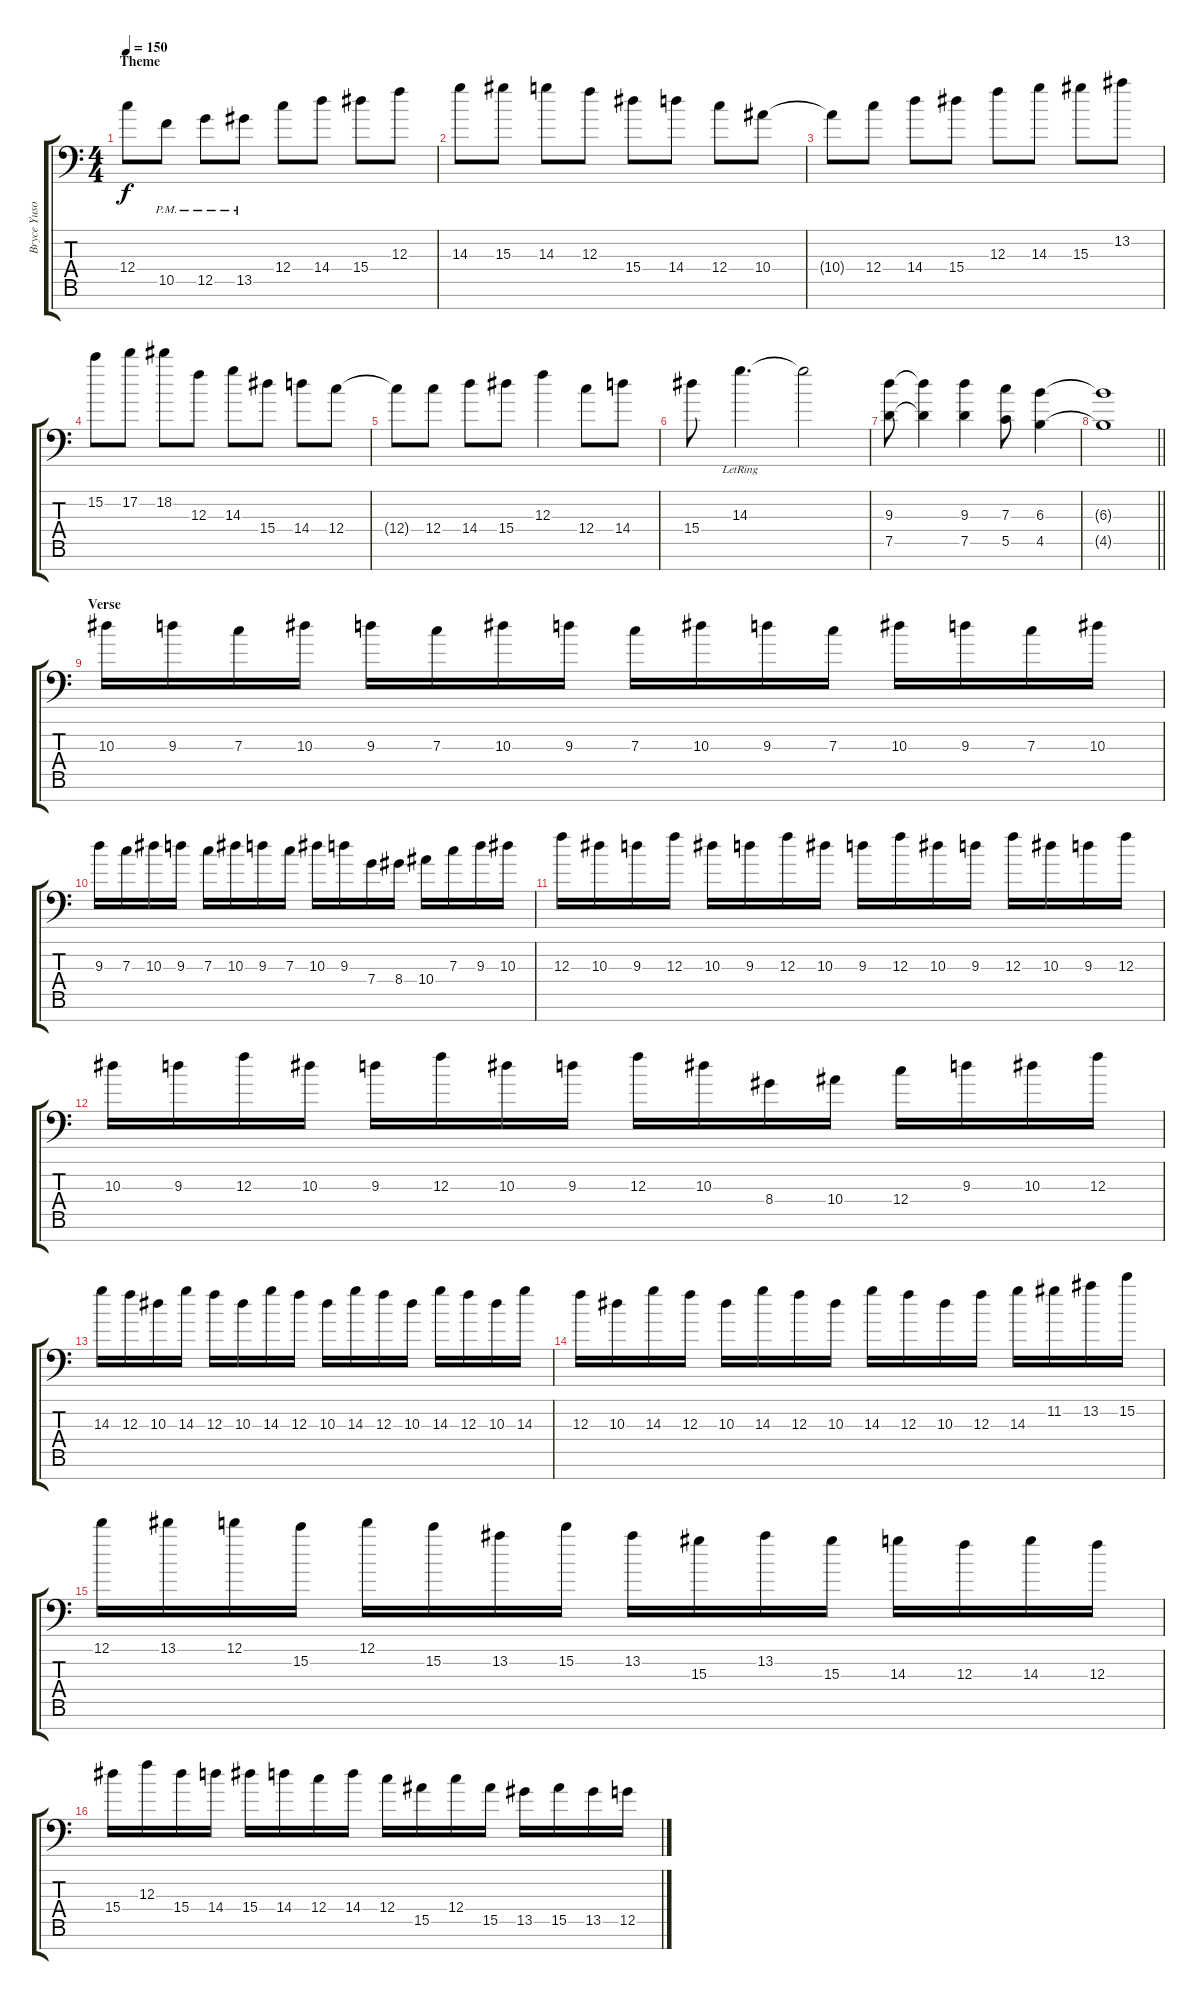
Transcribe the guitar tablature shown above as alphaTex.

\track ("Bryce Yuson (Lead)" "Bryce Yuso") {instrument distortionguitar}
\staff {score tabs}
\tuning (D4 A3 F3 C3 G2 D2 G1) {hide}
\ts (4 4)
\section ("" "Theme")
\tempo 150
\clef f4
\ks c
12.4.8{dy f} 10.5{pm}.8 12.5{pm}.8 13.5{pm}.8 12.4.8 14.4.8 15.4.8 12.3.8 |
14.3.8 15.3.8 14.3.8 12.3.8 15.4.8 14.4.8 12.4.8 10.4.8 |
10.4{t}.8 12.4.8 14.4.8 15.4.8 12.3.8 14.3.8 15.3.8 13.2.8 |
15.2.8 17.2.8 18.2.8 12.3.8 14.3.8 15.4.8 14.4.8 12.4.8 |
12.4{t}.8 12.4.8 14.4.8 15.4.8 12.3.4 12.4.8 14.4.8 |
15.4.8 14.3{lr}.4{d} 14.3{t}.2 |
(9.3 7.5).8 (9.3{t} 7.5{t}).4 (9.3 7.5).4 (7.3 5.5).8 (6.3 4.5).4 |
\barLineRight lightlight
(6.3{t} 4.5{t}).1 |
\section ("" "Verse")
10.3.16 9.3.16 7.3.16 10.3.16 9.3.16 7.3.16 10.3.16 9.3.16 7.3.16 10.3.16 9.3.16 7.3.16 10.3.16 9.3.16 7.3.16 10.3.16 |
9.3.16 7.3.16 10.3.16 9.3.16 7.3.16 10.3.16 9.3.16 7.3.16 10.3.16 9.3.16 7.4.16 8.4.16 10.4.16 7.3.16 9.3.16 10.3.16 |
12.3.16 10.3.16 9.3.16 12.3.16 10.3.16 9.3.16 12.3.16 10.3.16 9.3.16 12.3.16 10.3.16 9.3.16 12.3.16 10.3.16 9.3.16 12.3.16 |
10.3.16 9.3.16 12.3.16 10.3.16 9.3.16 12.3.16 10.3.16 9.3.16 12.3.16 10.3.16 8.4.16 10.4.16 12.4.16 9.3.16 10.3.16 12.3.16 |
14.3.16 12.3.16 10.3.16 14.3.16 12.3.16 10.3.16 14.3.16 12.3.16 10.3.16 14.3.16 12.3.16 10.3.16 14.3.16 12.3.16 10.3.16 14.3.16 |
12.3.16 10.3.16 14.3.16 12.3.16 10.3.16 14.3.16 12.3.16 10.3.16 14.3.16 12.3.16 10.3.16 12.3.16 14.3.16 11.2.16 13.2.16 15.2.16 |
12.1.16 13.1.16 12.1.16 15.2.16 12.1.16 15.2.16 13.2.16 15.2.16 13.2.16 15.3.16 13.2.16 15.3.16 14.3.16 12.3.16 14.3.16 12.3.16 |
15.4.16 12.3.16 15.4.16 14.4.16 15.4.16 14.4.16 12.4.16 14.4.16 12.4.16 15.5.16 12.4.16 15.5.16 13.5.16 15.5.16 13.5.16 12.5.16
